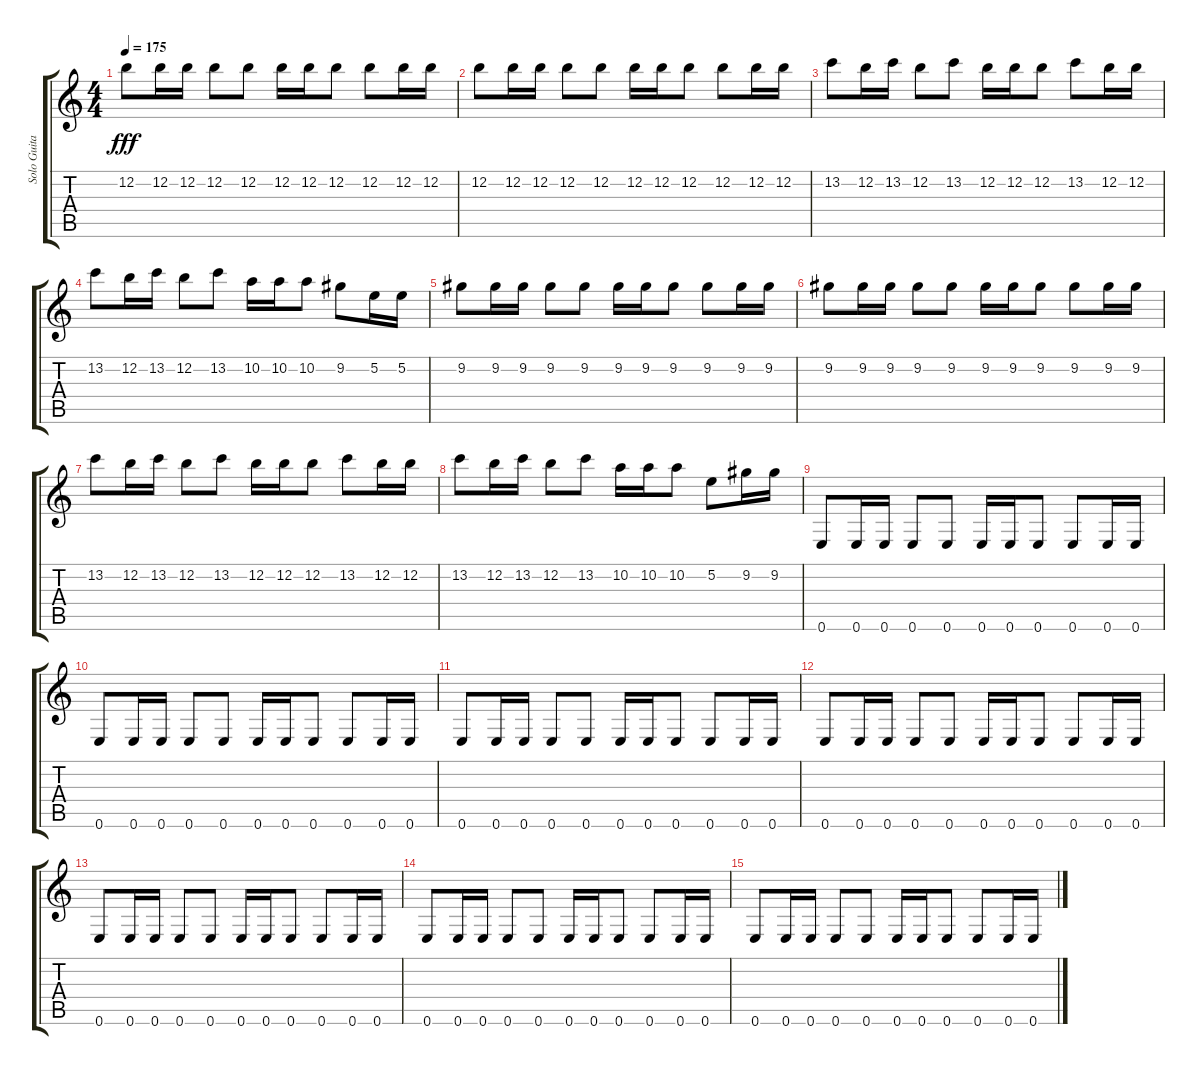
\track ("Solo Guitar (Dick Dale)" "Solo Guita") {instrument electricguitarclean}
\staff {score tabs}
\tuning (E4 B3 G3 D3 A2 E2) {hide}
\ts (4 4)
\tempo 175
\clef g2
\ks c
12.2.8{dy fff} 12.2.16 12.2.16 12.2.8 12.2.8 12.2.16 12.2.16 12.2.8 12.2.8 12.2.16 12.2.16 |
12.2.8 12.2.16 12.2.16 12.2.8 12.2.8 12.2.16 12.2.16 12.2.8 12.2.8 12.2.16 12.2.16 |
13.2.8 12.2.16 13.2.16 12.2.8 13.2.8 12.2.16 12.2.16 12.2.8 13.2.8 12.2.16 12.2.16 |
13.2.8 12.2.16 13.2.16 12.2.8 13.2.8 10.2.16 10.2.16 10.2.8 9.2.8 5.2.16 5.2.16 |
9.2.8 9.2.16 9.2.16 9.2.8 9.2.8 9.2.16 9.2.16 9.2.8 9.2.8 9.2.16 9.2.16 |
9.2.8 9.2.16 9.2.16 9.2.8 9.2.8 9.2.16 9.2.16 9.2.8 9.2.8 9.2.16 9.2.16 |
13.2.8 12.2.16 13.2.16 12.2.8 13.2.8 12.2.16 12.2.16 12.2.8 13.2.8 12.2.16 12.2.16 |
13.2.8 12.2.16 13.2.16 12.2.8 13.2.8 10.2.16 10.2.16 10.2.8 5.2.8 9.2.16 9.2.16 |
0.6.8 0.6.16 0.6.16 0.6.8 0.6.8 0.6.16 0.6.16 0.6.8 0.6.8 0.6.16 0.6.16 |
0.6.8 0.6.16 0.6.16 0.6.8 0.6.8 0.6.16 0.6.16 0.6.8 0.6.8 0.6.16 0.6.16 |
0.6.8 0.6.16 0.6.16 0.6.8 0.6.8 0.6.16 0.6.16 0.6.8 0.6.8 0.6.16 0.6.16 |
0.6.8 0.6.16 0.6.16 0.6.8 0.6.8 0.6.16 0.6.16 0.6.8 0.6.8 0.6.16 0.6.16 |
0.6.8 0.6.16 0.6.16 0.6.8 0.6.8 0.6.16 0.6.16 0.6.8 0.6.8 0.6.16 0.6.16 |
0.6.8 0.6.16 0.6.16 0.6.8 0.6.8 0.6.16 0.6.16 0.6.8 0.6.8 0.6.16 0.6.16 |
0.6.8 0.6.16 0.6.16 0.6.8{volume 1} 0.6.8 0.6.16 0.6.16 0.6.8 0.6.8 0.6.16 0.6.16
